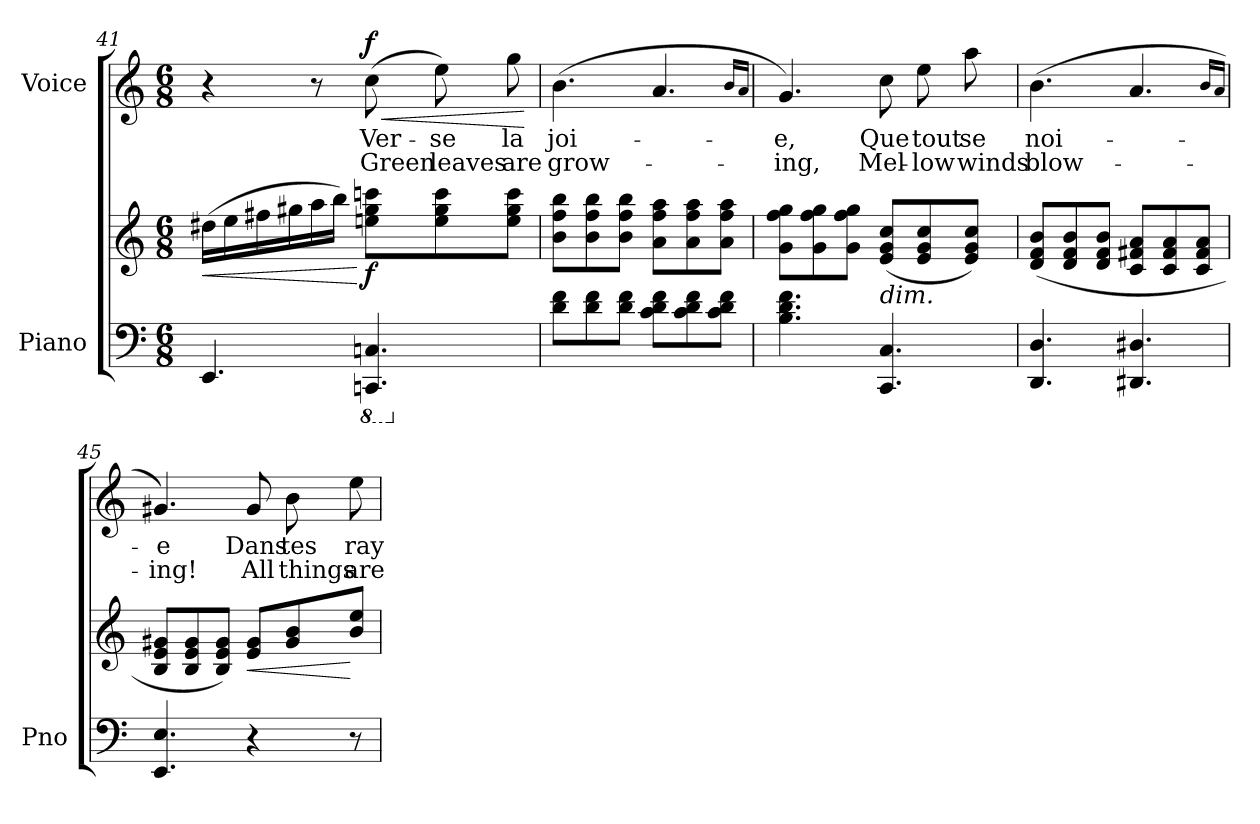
**kern	**kern	**dynam	**kern	**text	**text	**dynam
*part2	*part2	*part2	*part1	*part1	*part1	*part1
*staff3	*staff2	*staff2/3	*staff1	*staff1	*staff1	*staff1
*I"Piano	*	*	*I"Voice	*	*	*
*I'Pno	*	*	*	*	*	*
!!LO:LB:g=z
*clefF4	*clefG2	*	*clefG2	*	*	*
*k[]	*k[]	*	*k[]	*	*	*
*M6/8	*M6/8	*	*M6/8	*	*	*
=41	=41	=41	=41	=41	=41	=41
!	!	!LO:HP:b	!	!	!	!
4.EE/	(16dd#X\LL	<	4r	.	.	.
.	16ee\	.	.	.	.	.
.	16ff#X\	.	.	.	.	.
.	16gg#X\	.	.	.	.	.
.	16aa\	.	8r	.	.	.
.	16bb\JJ)	.	.	.	.	.
*8ba	*	*	*	*	*	*
!	!	!LO:DY:n=1:b	!	!LO:LY:b	!LO:LY:b	!LO:HP:b
!	!	!	!	!	!	!LO:DY:n=1:a
4.CCCn/ 4.CCn/	8een\ 8gg#\ 8cccn\L	[ f	(8cc\	Ver-	Green	< f
!	!	!	!	!LO:LY:b	!LO:LY:b	!
.	8ee\ 8gg#\ 8ccc\	.	8ee\)	-se	leaves	.
!	!	!	!	!LO:LY:b	!LO:LY:b	!
.	8ee\ 8gg#\ 8ccc\J	.	8gg\	la	are	.
.	.	.	.	.	.	[
=42	=42	=42	=42	=42	=42	=42
*X8ba	*	*	*	*	*	*
!	!	!	!	!LO:LY:b	!LO:LY:b	!
8d\ 8f\L	8b\ 8ff\ 8bb\L	.	(4.b\	joi-	grow-	.
8d\ 8f\	8b\ 8ff\ 8bb\	.	.	.	.	.
8d\ 8f\J	8b\ 8ff\ 8bb\J	.	.	.	.	.
8c\ 8d\ 8f\L	8a\ 8ff\ 8aa\L	.	4.a/	.	.	.
8c\ 8d\ 8f\	8a\ 8ff\ 8aa\	.	.	.	.	.
8c\ 8d\ 8f\J	8a\ 8ff\ 8aa\J	.	.	.	.	.
.	.	.	16qb/LL	.	.	.
.	.	.	16qa/JJ	.	.	.
=43	=43	=43	=43	=43	=43	=43
!	!	!	!	!LO:LY:b	!LO:LY:b	!
4.B\ 4.d\ 4.f\	8g\ 8ff\ 8gg\L	.	4.g/)	-e,	-ing,	.
.	8g\ 8ff\ 8gg\	.	.	.	.	.
.	8g\ 8ff\ 8gg\J	.	.	.	.	.
!	!LO:TX:b:i:t=dim.	!	!	!	!	!
!	!	!	!	!LO:LY:b	!LO:LY:b	!
4.CC/ 4.C/	(8e/ 8g/ 8cc/L	.	8cc\	Que	Mel-	.
!	!	!	!	!LO:LY:b	!LO:LY:b	!
.	8e/ 8g/ 8cc/	.	8ee\	tout	-low	.
!	!	!	!	!LO:LY:b	!LO:LY:b	!
.	8e/ 8g/ 8cc/J)	.	8aa\	se	winds	.
!!LO:LB:g=z
=44	=44	=44	=44	=44	=44	=44
!	!	!	!	!LO:LY:b	!LO:LY:b	!
4.DD/ 4.D/	(<8d/ 8f/ 8b/L	.	(4.b\	noi-	blow-	.
.	8d/ 8f/ 8b/	.	.	.	.	.
.	8d/ 8f/ 8b/J	.	.	.	.	.
4.DD#X/ 4.D#X/	8c/ 8f#X/ 8a/L	.	4.a/	.	.	.
.	8c/ 8f#/ 8a/	.	.	.	.	.
.	8c/ 8f#/ 8a/J	.	.	.	.	.
.	.	.	16qb/LL	.	.	.
.	.	.	16qa/JJ	.	.	.
=45	=45	=45	=45	=45	=45	=45
!	!	!	!	!LO:LY:b	!LO:LY:b	!
4.EE/ 4.E/	8B/ 8e/ 8g#X/L	.	4.g#X/)	-e	-ing!	.
.	8B/ 8e/ 8g#/	.	.	.	.	.
.	8B/ 8e/ 8g#/J)	.	.	.	.	.
!	!	!LO:HP:b	!	!LO:LY:b	!LO:LY:b	!
4r	8e/ 8g#/L	<	8g#/	Dans	All	.
!	!	!	!	!LO:LY:b	!LO:LY:b	!
.	8g#/ 8b/	.	8b\	tes	things	.
!	!	!	!	!LO:LY:b	!LO:LY:b	!
8r	8b/ 8ee/J	[	8ee\	ray-	are	.
=	=	=	=	=	=	=
*-	*-	*-	*-	*-	*-	*-
